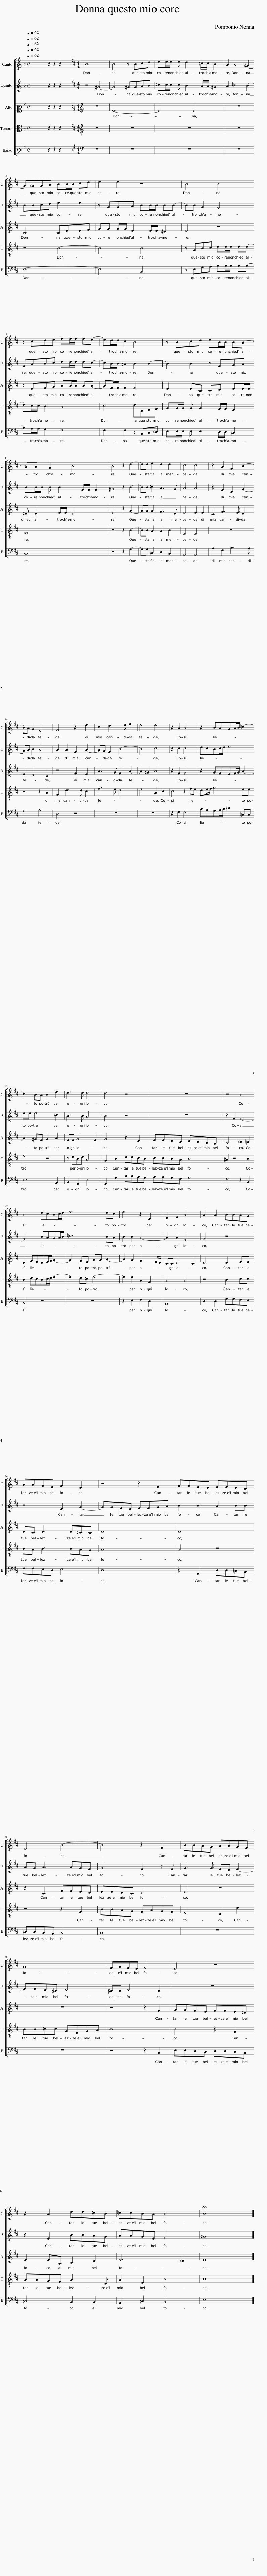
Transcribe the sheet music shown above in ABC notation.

X:1
%%score [ 1 2 3 4 5 ]
L:1/8
Q:1/4=62
M:4/4
I:linebreak $
K:F
V:1 treble
V:2 treble
V:3 alto2
V:4 alto
V:5 bass3
V:1
 x8 | z2 z2 z2 x2 |[K:D][M:4/4] B8 | B4 z Bcd | ee/e/ e d2 =c/c/ B2 | %5
 A2 A4 ^G2- |$ G^GGA BB/B/ cd | e2 e2 z4 | B4 B4 |$ z cde ff/f/ fe- | %10
 ed/d/ c2 B4 | z Bcd eB/B/ BA- |$ AA G2 B4 | B4 z2 d2- | dd e2 d2 d2 | %15
 c4 c4 | z2 A2 F2 B2- |$ BA G2 E4 | F4 z2 e2 | c2 d3 e f2 | %20
 e4 e4 | z2 A2 A4 | z2 BAGA/B/ =c2- |$ c2 BA B2 e2 | d3 d d4 | %25
 d4 z4 | z8 | z4 B4 |$ B4 dcBc/d/ | e6 dc | %30
 e4 z2 D2 | E2 F2 A4 | A2 A2 BBAG |$ AAGF G2 E2 | z4 z2 F2 | %35
 GGFE FFED |$ E4 B4- | B4 z2 F2 | BBAG AAGF |$ G8 | %40
 FGFE F4 | E4 z4 |$ z2 A2 dd=cB | =ccBA B4 | !fermata!B8 |] %45
V:2
 x8 | z2 z2 z2 x2 |[K:D][M:4/4] z4 ^G4- | G4 ^GGAB | =cc/c/ c B2 A/A/ ^G2 | %5
 A2 =c4 B2- |$ BBcd e2 e2 | z GGA BB/B/ BB- | BB G2 F4 |$ FABc dd/d/ dc- | %10
 cB/B/ ^A2 B2 B2- | B2 B2 z FGA |$ BB/B/ B B2 F/F/ F2 | ^G4 z2 B2- | BB =c2 A3 G | %15
 A4 A4 | z2 F2 D2 G2- |$ GA B2 A4 | A2 A2 F2 A2- | AG F2 B4- | %20
 B4 c4 | z2 c2 c4 | dcBc/d/ e4 |$ ee e4 =c2 | B3 B A4 | %25
 B4 z4 | z8 | z2 F2 F4- |$ F4 BAGA/B/ | =c6 BA | %30
 B2 B2 A4- | A2 A2 E4 | F4 z4 |$ z4 E2 G2- | GGFE FFGA | %35
 B2 B2 A2 BB |$ AG A3 AGF | G4 F2 z F | G3 G FE F2- |$ FFE^D E4 | %40
 ^DD E4 D2 | z8 |$ z2 E2 BBAG | AAGE F4 | ^G8 |] %45
V:3
 x8 | z2 z2 z2 x2 |[K:D][M:4/4][K:treble] z8 | E8- | E4 E4 | %5
 z8 |$ B,4 B,EEF | GG G/G/ E2 E/E/ ^D2 | E4 z4 |$ z EFG AA/A/ AA- | %10
 AF/F/ F2 F4 | E2 EB, CD EE/E/ |$ ^D D2 E/E/ D4 | E4 z2 G2- | GG G2 F3 D | %15
 E4 E2 E2 | C2 F3 E D2 |$ E2 D4 C2 | z4 F2 E2 | A3 G F2 A2- | %20
 A2 ^G2 A4 | z2 F2 F4 | z2 GFEF/G/ A2- |$ A2 ^GF G2 A2 | FF G4 F2 | %25
 G4 z2 E2 | FFED EDCB, | C4 ^D2 =D2 |$ D2 FEDE/F/ G2- | G2 FE GG A2- | %30
 A2 G2 F3 E/D/ | CC D4 C2 | D4 D2 EE |$ DC D3 D=CB, | D8 | %35
 D8 |$ z2 C2 FFED | EEDC D4 | E4 z4 |$ z8 | %40
 z4 z2 F2 | GGFE FFE^D |$ E2 EA, B,2 D2 | E6 ^D2 | E8 |] %45
V:4
 x8 | z2 z2 z2 x2 |[K:D][M:4/4][K:treble-8] z8 | z8 | z8 | %5
 z8 |$ z4 B4- | B4 B4 | z GBc dd/d/ dd- |$ dc/c/ B2 A4 | %10
 c4 dDEF | GG/G/ G G2 F/F/ E2 |$ F8 | z4 z2 B2- | BB A2 A2 B2 | %15
 E4 E4 | z8 |$ z4 z2 A2 | F2 d3 d c2 | f3 e d4 | %20
 e4 A2 c2 | c4 z2 fe | de/f/ g4 ee |$ e4 z4 | z dBd A4 | %25
 G2 B2 ddcB | ccBA B4 | ^A2 z4 B2 |$ B2 dcBc/d/ e2- | e2 d=c e4- | %30
 e2 e2 A2 F2 | A4 A4 | z4 B2 cc |$ BA B3 BAG | A8 | %35
 G4 z4 |$ z4 z2 F2 | BBAG FAGF | E4 D2 d2 |$ BB=cc GEGA | %40
 B8 | B4 z2 F2 |$ AAGF A3 D | A2 E2 B4 | B8 |] %45
V:5
 x8 | z2 z2 z2 x2 |[K:D][M:4/4][K:bass] z8 | z8 | z8 | %5
 z8 |$ E,8- | E,4 B,,4 | z E,G,A, B,B,/B,/ B,B,- |$ B,A,/A,/ G,2 F,4 | %10
 F,2 F,2 z B,,C,^D, | E,E,/E,/ E, E,2 D,/D,/ =C,2 |$ B,,8 | z4 z2 G,2- | G,G, =C,2 D,2 B,,2 | %15
 A,,4 A,,4 | A,2 F,2 B,3 A, |$ G,4 A,4 | D,4 z4 | z8 | %20
 z8 | z2 F,2 F,4 | B,A,G,A,/B,/ =C2 =C,C, |$ E,6 A,,2 | B,,2 G,,2 D,4 | %25
 G,,2 G,2 B,B,A,G, | A,A,G,F, G,4 | F,4 z2 B,,2 |$ B,,4 z4 | z8 | %30
 z2 E,2 F,2 D,2 | A,,8 | D,2 D,2 G,G,F,E, |$ F,F,E,D, E,4 | D,8 | %35
 z2 G,,2 D,D,=C,B,, |$ =C,C,B,,A,, B,,4 | B,,8 | z8 |$ z8 | %40
 z4 z2 B,,2 | E,E,D,C, D,D,C,B,, |$ =C,4 B,,2 B,,2 | A,,2 =C,2 B,,4 | E,8 |] %45
